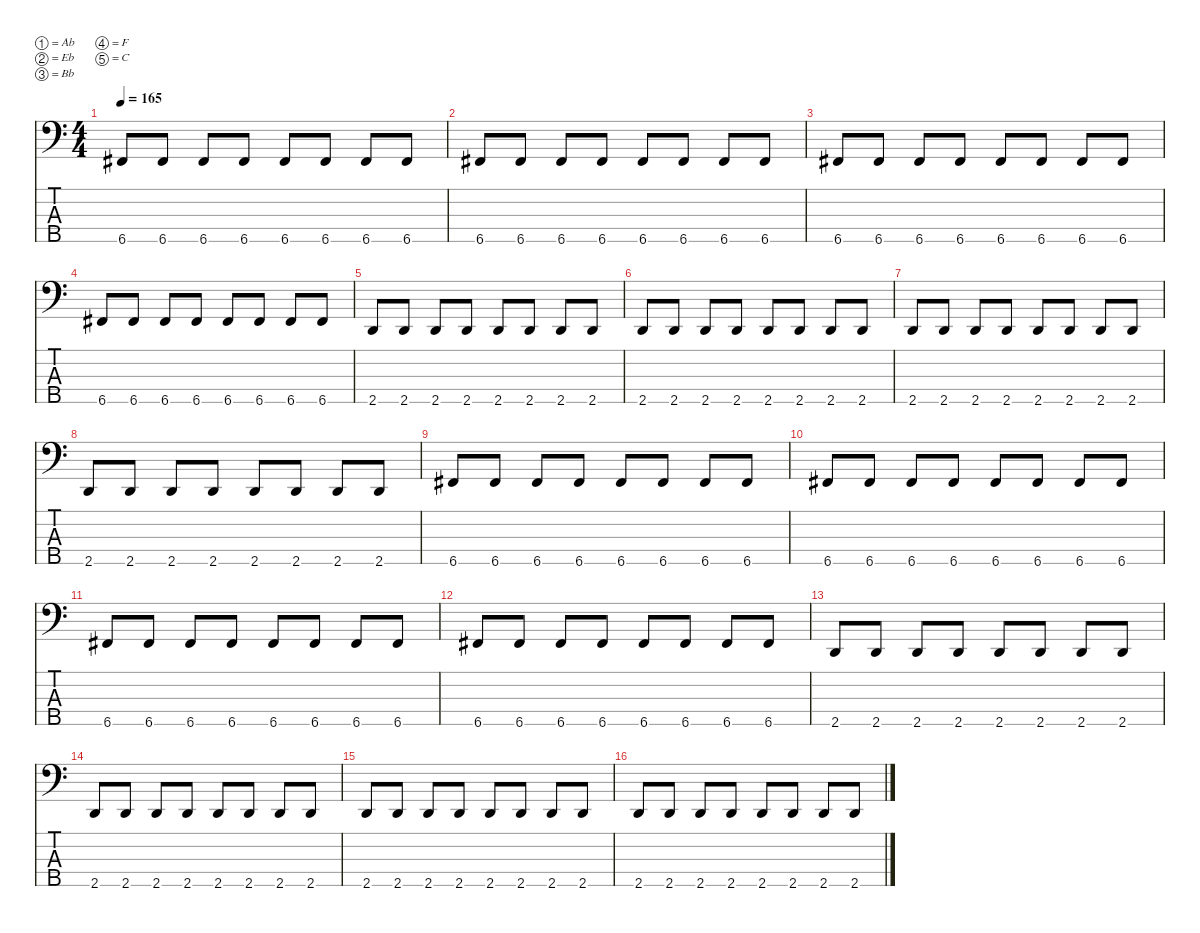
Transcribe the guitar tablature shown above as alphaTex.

\defaultSystemsLayout 4
\hideDynamics
\bracketExtendMode nobrackets
\singleTrackTrackNamePolicy hidden
\multiTrackTrackNamePolicy hidden
\firstSystemTrackNameMode fullname
\otherSystemsTrackNameOrientation horizontal
\track ("John Harder (Bass Guitar)" "fl.bs.") {instrument fretlessbass}
\staff {score tabs}
\tuning (Ab2 Eb2 Bb1 F1 C1)
\ts (4 4)
\tempo 165
\clef f4
\ks c
6.5{acc #}.8{dy mf beam Up} 6.5{acc #}.8{beam Up} 6.5{acc #}.8{beam Up} 6.5{acc #}.8{beam Up} 6.5{acc #}.8{beam Up} 6.5{acc #}.8{beam Up} 6.5{acc #}.8{beam Up} 6.5{acc #}.8{beam Up} |
6.5{acc #}.8{beam Up} 6.5{acc #}.8{beam Up} 6.5{acc #}.8{beam Up} 6.5{acc #}.8{beam Up} 6.5{acc #}.8{beam Up} 6.5{acc #}.8{beam Up} 6.5{acc #}.8{beam Up} 6.5{acc #}.8{beam Up} |
6.5{acc #}.8{beam Up} 6.5{acc #}.8{beam Up} 6.5{acc #}.8{beam Up} 6.5{acc #}.8{beam Up} 6.5{acc #}.8{beam Up} 6.5{acc #}.8{beam Up} 6.5{acc #}.8{beam Up} 6.5{acc #}.8{beam Up} |
6.5{acc #}.8{beam Up} 6.5{acc #}.8{beam Up} 6.5{acc #}.8{beam Up} 6.5{acc #}.8{beam Up} 6.5{acc #}.8{beam Up} 6.5{acc #}.8{beam Up} 6.5{acc #}.8{beam Up} 6.5{acc #}.8{beam Up} |
2.5.8{dy f beam Up} 2.5.8{beam Up} 2.5.8{beam Up} 2.5.8{beam Up} 2.5.8{beam Up} 2.5.8{beam Up} 2.5.8{beam Up} 2.5.8{beam Up} |
2.5.8{beam Up} 2.5.8{beam Up} 2.5.8{beam Up} 2.5.8{beam Up} 2.5.8{beam Up} 2.5.8{beam Up} 2.5.8{beam Up} 2.5.8{beam Up} |
2.5.8{beam Up} 2.5.8{beam Up} 2.5.8{beam Up} 2.5.8{beam Up} 2.5.8{beam Up} 2.5.8{beam Up} 2.5.8{beam Up} 2.5.8{beam Up} |
2.5.8{beam Up} 2.5.8{beam Up} 2.5.8{beam Up} 2.5.8{beam Up} 2.5.8{beam Up} 2.5.8{beam Up} 2.5.8{beam Up} 2.5.8{beam Up} |
6.5{acc #}.8{dy mf beam Up} 6.5{acc #}.8{beam Up} 6.5{acc #}.8{beam Up} 6.5{acc #}.8{beam Up} 6.5{acc #}.8{beam Up} 6.5{acc #}.8{beam Up} 6.5{acc #}.8{beam Up} 6.5{acc #}.8{beam Up} |
6.5{acc #}.8{beam Up} 6.5{acc #}.8{beam Up} 6.5{acc #}.8{beam Up} 6.5{acc #}.8{beam Up} 6.5{acc #}.8{beam Up} 6.5{acc #}.8{beam Up} 6.5{acc #}.8{beam Up} 6.5{acc #}.8{beam Up} |
6.5{acc #}.8{beam Up} 6.5{acc #}.8{beam Up} 6.5{acc #}.8{beam Up} 6.5{acc #}.8{beam Up} 6.5{acc #}.8{beam Up} 6.5{acc #}.8{beam Up} 6.5{acc #}.8{beam Up} 6.5{acc #}.8{beam Up} |
6.5{acc #}.8{beam Up} 6.5{acc #}.8{beam Up} 6.5{acc #}.8{beam Up} 6.5{acc #}.8{beam Up} 6.5{acc #}.8{beam Up} 6.5{acc #}.8{beam Up} 6.5{acc #}.8{beam Up} 6.5{acc #}.8{beam Up} |
2.5.8{dy f beam Up} 2.5.8{beam Up} 2.5.8{beam Up} 2.5.8{beam Up} 2.5.8{beam Up} 2.5.8{beam Up} 2.5.8{beam Up} 2.5.8{beam Up} |
2.5.8{beam Up} 2.5.8{beam Up} 2.5.8{beam Up} 2.5.8{beam Up} 2.5.8{beam Up} 2.5.8{beam Up} 2.5.8{beam Up} 2.5.8{beam Up} |
2.5.8{beam Up} 2.5.8{beam Up} 2.5.8{beam Up} 2.5.8{beam Up} 2.5.8{beam Up} 2.5.8{beam Up} 2.5.8{beam Up} 2.5.8{beam Up} |
2.5.8{beam Up} 2.5.8{beam Up} 2.5.8{beam Up} 2.5.8{beam Up} 2.5.8{beam Up} 2.5.8{beam Up} 2.5.8{beam Up} 2.5.8{beam Up}
